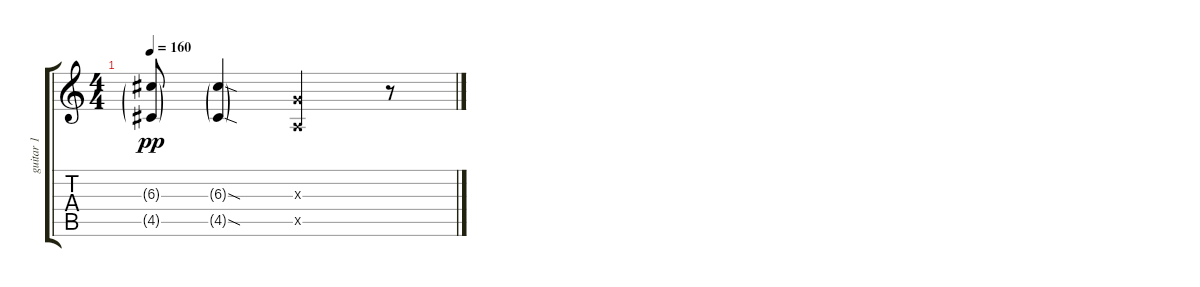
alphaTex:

\track ("guitar 1" "guitar 1") {instrument distortionguitar}
\staff {score tabs}
\tuning (E4 B3 G3 D3 A2 D2) {hide}
\ts (4 4)
\tempo 160
\clef g2
\ks c
(6.3{g} 4.5{g}).8{dy pp} (6.3{sod g} 4.5{sod g}).4 (0.3{x} 0.5{x}).2 r.8
